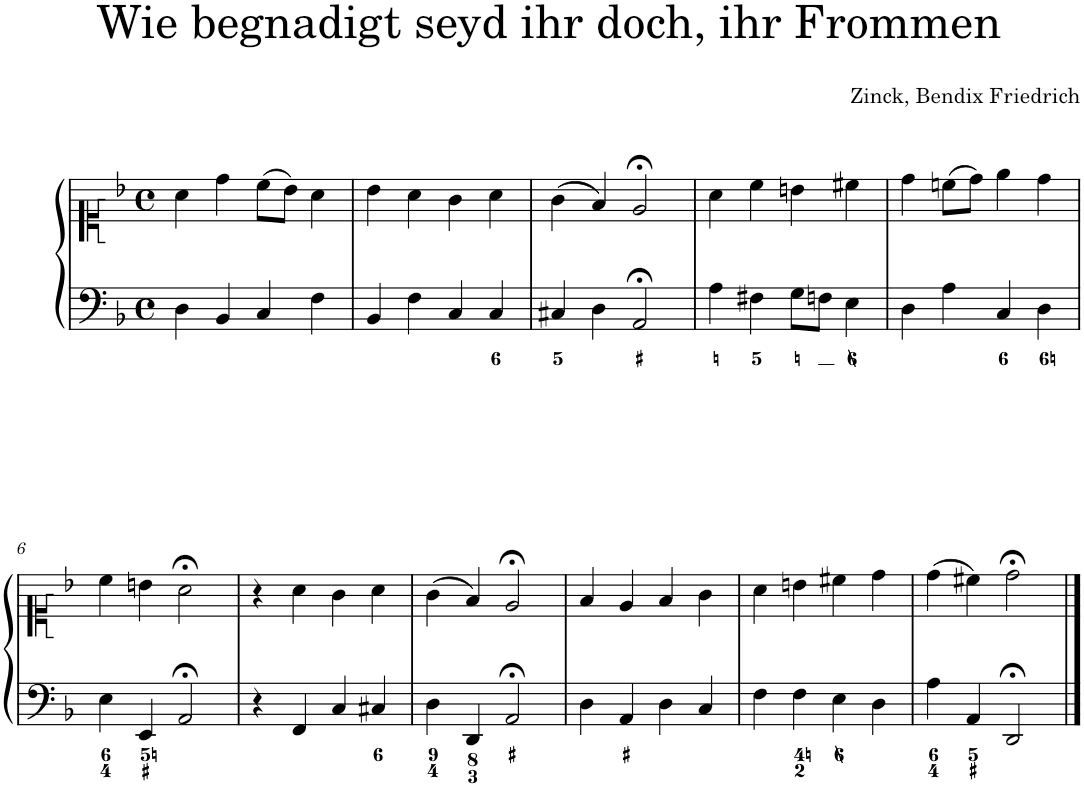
**kern	**kern
*part1	*part1
*staff2	*staff1
*I"Piano	*
*I'Pno.	*
*clefF4	*clefC1
*k[b-]	*k[b-]
*M4/4	*M4/4
*met(c)	*met(c)
=1	=1
4D\	4a\
4BB-/	4dd\
4C/	(8cc\L
.	8b-\J)
4F\	4a\
=2	=2
4BB-/	4b-\
4F\	4a\
4C/	4g\
4C/	4a\
=3	=3
4C#X/	(4g\
4D\	4f/)
2AA;</	2e;</
=4	=4
4A\	4a\
4F#X\	4cc\
8G\L	4bn\
8Fn\J	.
4E\	4cc#X\
=5	=5
4D\	4dd\
4A\	(8ccn\L
.	8dd\J)
4C/	4ee\
4D\	4dd\
!!LO:LB:g=z
=6	=6
4E\	4cc\
4EE/	4bn\
2AA;</	2a;<\
=7	=7
4r	4r
4FF/	4a\
4C/	4g\
4C#X/	4a\
=8	=8
4D\	(4g\
4DD/	4f/)
2AA;</	2e;</
=9	=9
4D\	4f/
4AA/	4e/
4D\	4f/
4C/	4g\
=10	=10
4F\	4a\
4F\	4bn\
4E\	4cc#X\
4D\	4dd\
=11	=11
4A\	(4dd\
4AA/	4cc#X\)
2DD;</	2dd;<\
==	==
*-	*-
